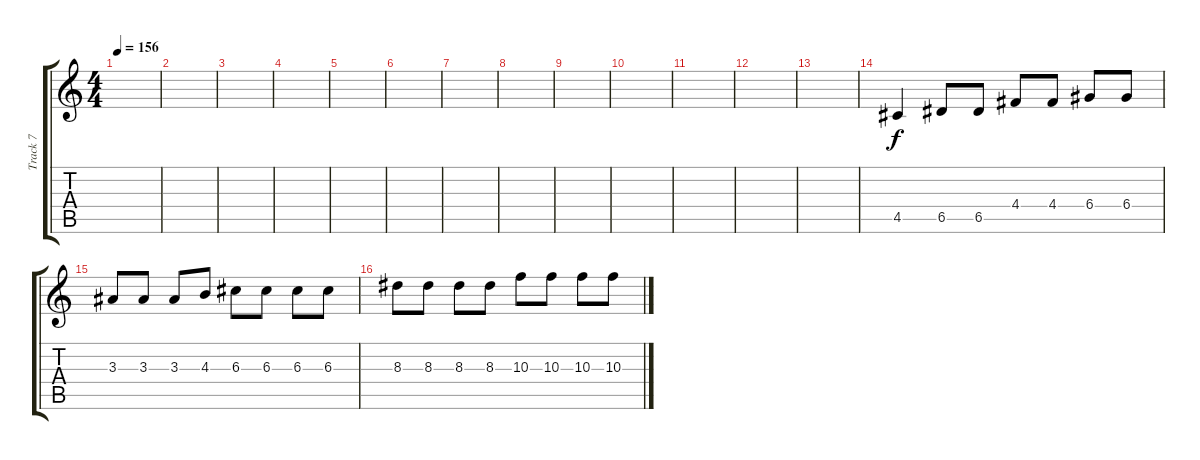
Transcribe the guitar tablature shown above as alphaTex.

\track ("Track 7" "Track 7") {instrument distortionguitar}
\staff {score tabs}
\tuning (E4 B3 G3 D3 A2 E2) {hide}
\ts (4 4)
\tempo 156
\clef g2
\ks c
|
|
|
|
|
|
|
|
|
|
|
|
|
4.5.4 6.5.8 6.5.8 4.4.8 4.4.8 6.4.8 6.4.8 |
3.3.8 3.3.8 3.3.8 4.3.8 6.3.8 6.3.8 6.3.8 6.3.8 |
8.3.8 8.3.8 8.3.8 8.3.8 10.3.8 10.3.8 10.3.8 10.3.8
